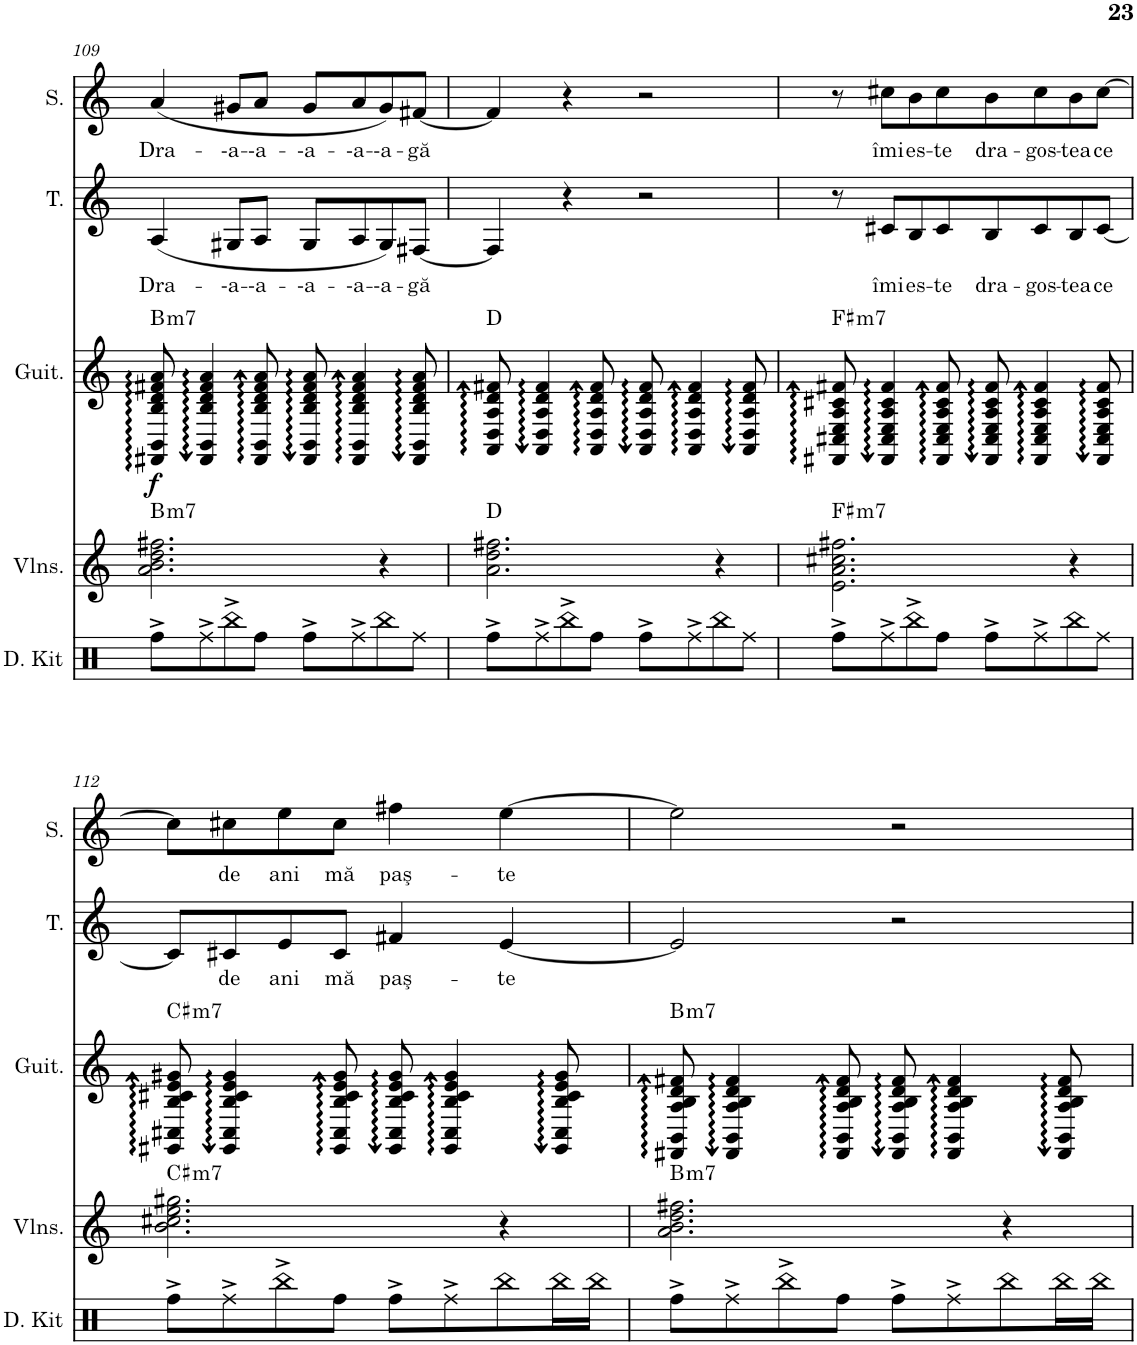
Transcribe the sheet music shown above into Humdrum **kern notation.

**kern	**kern	**harte	**kern	**dynam	**harte	**kern	**text	**kern	**text
*part5	*part4	*part4	*part3	*part3	*part3	*part2	*part2	*part1	*part1
*staff5	*staff4	*	*staff3	*staff3	*	*staff2	*staff2	*staff1	*staff1
*I"Drum Kit	*I"Violins	*	*I"Classical Guitar	*	*	*I"Tenor	*	*I"Soprano	*
*I'D. Kit	*I'Vlns.	*	*I'Guit.	*	*	*I'T.	*	*I'S.	*
!!LO:PB:g=z
*clefX	*clefG2	*	*clefG2	*	*	*clefG2	*	*clefG2	*
*k[]	*k[]	*	*k[]	*	*	*k[]	*	*k[]	*
*M4/4	*M4/4	*	*M4/4	*	*	*M4/4	*	*M4/4	*
=109	=109	=109	=109	=109	=109	=109	=109	=109	=109
!	!	!LO:H:kt=m7	!	!LO:DY:b	!LO:H:kt=m7	!	!LO:LY:b	!	!LO:LY:b
8Rff^\L	2.a\ 2.b\ 2.dd\ 2.ff#X\	B:min7	8FF#X/ 8BB/ 8B/ 8d/ 8f#X/ 8a/	f	B:min7	(<4A/	Dra-	(<4a/	Dra-
8Rff^\	.	.	4FF#/ 4BB/ 4B/ 4d/ 4f#/ 4a/	.	.	.	.	.	.
!	!	!	!	!	!	!	!LO:LY:b	!	!LO:LY:b
8Rbb^\	.	.	.	.	.	8G#X/L	--a-	8g#X/L	--a-
!	!	!	!	!	!	!	!LO:LY:b	!	!LO:LY:b
8Rff\J	.	.	8FF#/ 8BB/ 8B/ 8d/ 8f#/ 8a/	.	.	8A/J	--a-	8a/J	--a-
!	!	!	!	!	!	!	!LO:LY:b	!	!LO:LY:b
8Rff^\L	.	.	8FF#/ 8BB/ 8B/ 8d/ 8f#/ 8a/	.	.	8G#/L	--a-	8g#/L	--a-
!	!	!	!	!	!	!	!LO:LY:b	!	!LO:LY:b
8Rff^\	.	.	4FF#/ 4BB/ 4B/ 4d/ 4f#/ 4a/	.	.	8A/	--a-	8a/	--a-
!	!	!	!	!	!	!	!LO:LY:b	!	!LO:LY:b
8Rbb\	4r	.	.	.	.	8G#/)	--a-	8g#/)	--a-
!	!	!	!	!	!	!	!LO:LY:b	!	!LO:LY:b
8Rff\J	.	.	8FF#/ 8BB/ 8B/ 8d/ 8f#/ 8a/	.	.	[8F#X/J	-gă	[8f#X/J	-gă
=110	=110	=110	=110	=110	=110	=110	=110	=110	=110
8Rff^\L	2.a\ 2.dd\ 2.ff#X\	D:maj	8AA/ 8D/ 8A/ 8d/ 8f#X/	.	D:maj	4F#/]	.	4f#/]	.
8Rff^\	.	.	4AA/ 4D/ 4A/ 4d/ 4f#/	.	.	.	.	.	.
8Rbb^\	.	.	.	.	.	4r	.	4r	.
8Rff\J	.	.	8AA/ 8D/ 8A/ 8d/ 8f#/	.	.	.	.	.	.
8Rff^\L	.	.	8AA/ 8D/ 8A/ 8d/ 8f#/	.	.	2r	.	2r	.
8Rff^\	.	.	4AA/ 4D/ 4A/ 4d/ 4f#/	.	.	.	.	.	.
8Rbb\	4r	.	.	.	.	.	.	.	.
8Rff\J	.	.	8AA/ 8D/ 8A/ 8d/ 8f#/	.	.	.	.	.	.
=111	=111	=111	=111	=111	=111	=111	=111	=111	=111
!	!	!LO:H:kt=m7	!	!	!LO:H:kt=m7	!	!	!	!
8Rff^\L	2.e\ 2.a\ 2.cc#X\ 2.ff#X\	F#:min7	8FF#X/ 8C#X/ 8E/ 8A/ 8c#X/ 8f#X/	.	F#:min7	8r	.	8r	.
!	!	!	!	!	!	!	!LO:LY:b	!	!LO:LY:b
8Rff^\	.	.	4FF#/ 4C#/ 4E/ 4A/ 4c#/ 4f#/	.	.	8c#X/L	îmi	8cc#X\L	îmi
!	!	!	!	!	!	!	!LO:LY:b	!	!LO:LY:b
8Rbb^\	.	.	.	.	.	8B/	es-	8b\	es-
!	!	!	!	!	!	!	!LO:LY:b	!	!LO:LY:b
8Rff\J	.	.	8FF#/ 8C#/ 8E/ 8A/ 8c#/ 8f#/	.	.	8c#/	-te	8cc#\	-te
!	!	!	!	!	!	!	!LO:LY:b	!	!LO:LY:b
8Rff^\L	.	.	8FF#/ 8C#/ 8E/ 8A/ 8c#/ 8f#/	.	.	8B/	dra-	8b\	dra-
!	!	!	!	!	!	!	!LO:LY:b	!	!LO:LY:b
8Rff^\	.	.	4FF#/ 4C#/ 4E/ 4A/ 4c#/ 4f#/	.	.	8c#/	-gos-	8cc#\	-gos-
!	!	!	!	!	!	!	!LO:LY:b	!	!LO:LY:b
8Rbb\	4r	.	.	.	.	8B/	-tea	8b\	-tea
!	!	!	!	!	!	!	!LO:LY:b	!	!LO:LY:b
8Rff\J	.	.	8FF#/ 8C#/ 8E/ 8A/ 8c#/ 8f#/	.	.	[8c#/J	ce	[8cc#\J	ce
!!LO:LB:g=z
=112	=112	=112	=112	=112	=112	=112	=112	=112	=112
!	!	!LO:H:kt=m7	!	!	!LO:H:kt=m7	!	!	!	!
8Rff^\L	2.b\ 2.cc#X\ 2.ee\ 2.gg#X\	C#:min7	8GG#X/ 8C#X/ 8B/ 8c#X/ 8e/ 8g#X/	.	C#:min7	8c#/L]	.	8cc#\L]	.
!	!	!	!	!	!	!	!LO:LY:b	!	!LO:LY:b
8Rff^\	.	.	4GG#/ 4C#/ 4B/ 4c#/ 4e/ 4g#/	.	.	8c#X/	de	8cc#X\	de
!	!	!	!	!	!	!	!LO:LY:b	!	!LO:LY:b
8Rbb^\	.	.	.	.	.	8e/	ani	8ee\	ani
!	!	!	!	!	!	!	!LO:LY:b	!	!LO:LY:b
8Rff\J	.	.	8GG#/ 8C#/ 8B/ 8c#/ 8e/ 8g#/	.	.	8c#/J	mă	8cc#\J	mă
!	!	!	!	!	!	!	!LO:LY:b	!	!LO:LY:b
8Rff^\L	.	.	8GG#/ 8C#/ 8B/ 8c#/ 8e/ 8g#/	.	.	4f#X/	paş-	4ff#X\	paş-
8Rff^\	.	.	4GG#/ 4C#/ 4B/ 4c#/ 4e/ 4g#/	.	.	.	.	.	.
!	!	!	!	!	!	!	!LO:LY:b	!	!LO:LY:b
8Rbb\	4r	.	.	.	.	[4e/	-te	[4ee\	-te
16Rbb\L	.	.	8GG#/ 8C#/ 8B/ 8c#/ 8e/ 8g#/	.	.	.	.	.	.
16Rbb\JJ	.	.	.	.	.	.	.	.	.
=113	=113	=113	=113	=113	=113	=113	=113	=113	=113
!	!	!LO:H:kt=m7	!	!	!LO:H:kt=m7	!	!	!	!
8Rff^\L	2.a\ 2.b\ 2.dd\ 2.ff#X\	B:min7	8FF#X/ 8BB/ 8A/ 8B/ 8d/ 8f#X/	.	B:min7	2e/]	.	2ee\]	.
8Rff^\	.	.	4FF#/ 4BB/ 4A/ 4B/ 4d/ 4f#/	.	.	.	.	.	.
8Rbb^\	.	.	.	.	.	.	.	.	.
8Rff\J	.	.	8FF#/ 8BB/ 8A/ 8B/ 8d/ 8f#/	.	.	.	.	.	.
8Rff^\L	.	.	8FF#/ 8BB/ 8A/ 8B/ 8d/ 8f#/	.	.	2r	.	2r	.
8Rff^\	.	.	4FF#/ 4BB/ 4A/ 4B/ 4d/ 4f#/	.	.	.	.	.	.
8Rbb\	4r	.	.	.	.	.	.	.	.
16Rbb\L	.	.	8FF#/ 8BB/ 8A/ 8B/ 8d/ 8f#/	.	.	.	.	.	.
16Rbb\JJ	.	.	.	.	.	.	.	.	.
=	=	=	=	=	=	=	=	=	=
*-	*-	*-	*-	*-	*-	*-	*-	*-	*-
